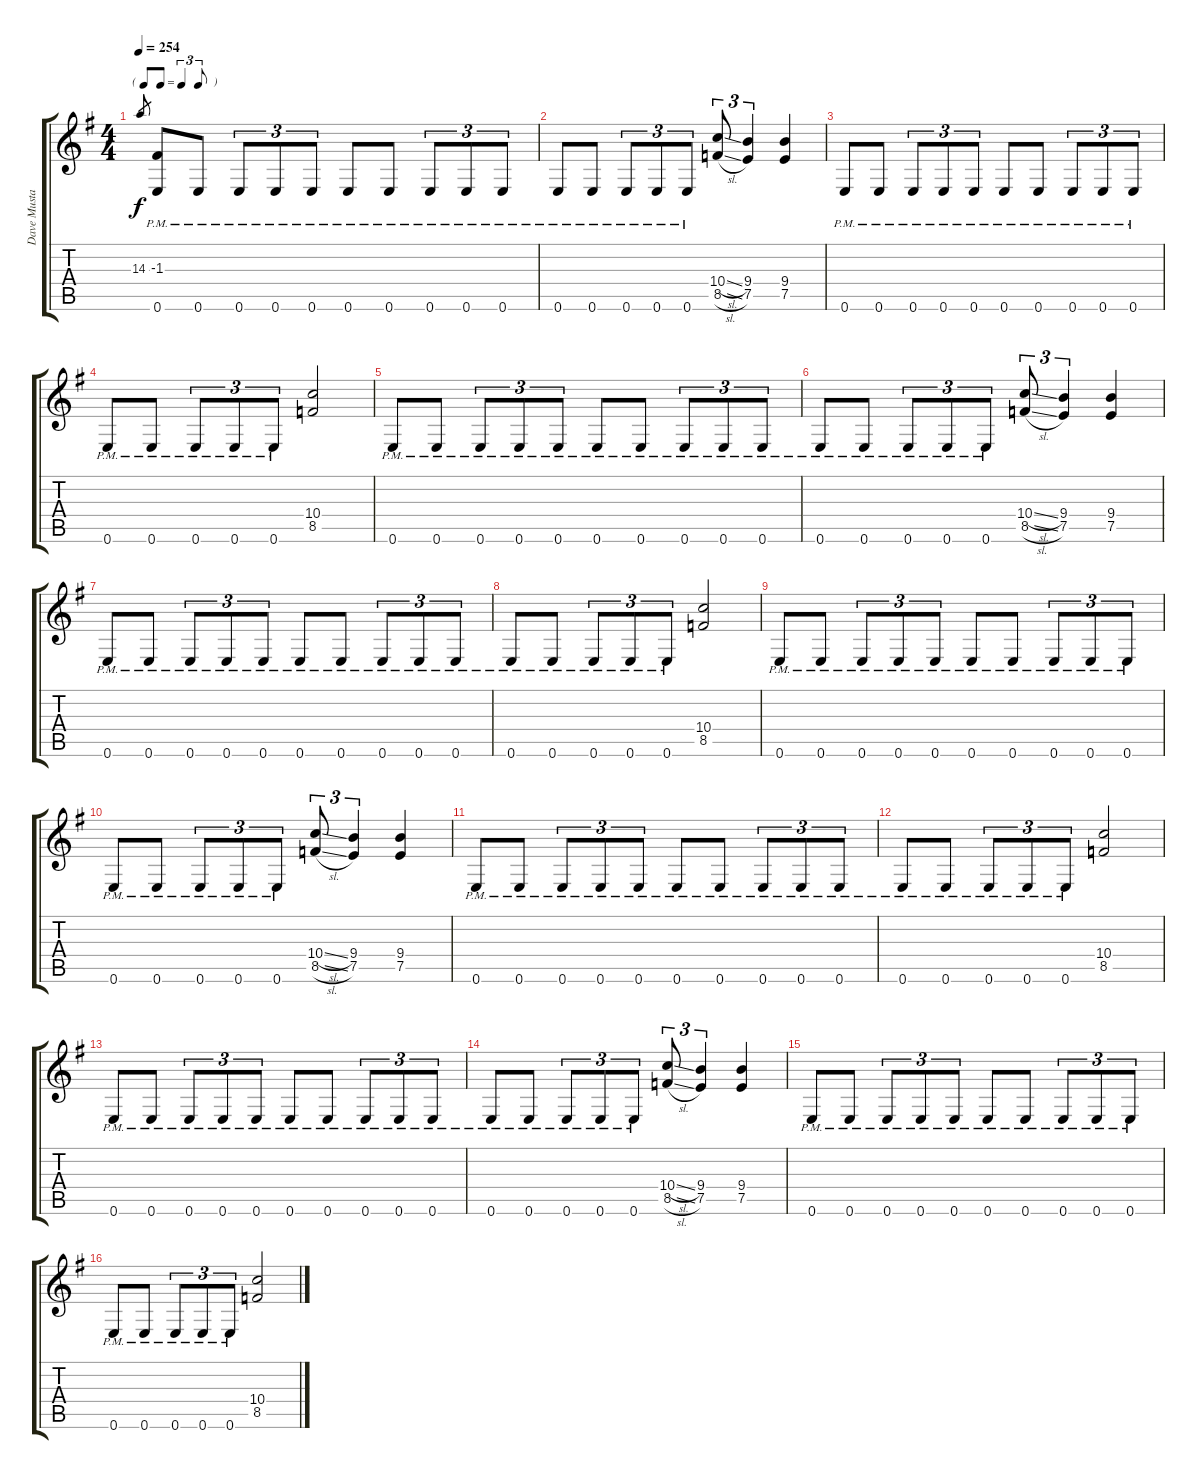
\track ("Dave Mustaine" "Dave Musta") {instrument distortionguitar}
\staff {score tabs}
\tuning (E4 B3 G3 D3 A2 E2) {hide}
\ts (4 4)
\tf triplet8th
\tempo 254
\clef g2
\ks g
14.3.8{gr dy f} (-1.3 0.6{pm}).8 0.6{pm}.8 0.6{pm}.8{tu (3 2)} 0.6{pm}.8{tu (3 2)} 0.6{pm}.8{tu (3 2)} 0.6{pm}.8 0.6{pm}.8 0.6{pm}.8{tu (3 2)} 0.6{pm}.8{tu (3 2)} 0.6{pm}.8{tu (3 2)} |
0.6{pm}.8 0.6{pm}.8 0.6{pm}.8{tu (3 2)} 0.6{pm}.8{tu (3 2)} 0.6{pm}.8{tu (3 2)} (10.4{sl} 8.5{sl}).8{tu (3 2)} (9.4 7.5).4{tu (3 2)} (9.4 7.5).4 |
0.6{pm}.8 0.6{pm}.8 0.6{pm}.8{tu (3 2)} 0.6{pm}.8{tu (3 2)} 0.6{pm}.8{tu (3 2)} 0.6{pm}.8 0.6{pm}.8 0.6{pm}.8{tu (3 2)} 0.6{pm}.8{tu (3 2)} 0.6{pm}.8{tu (3 2)} |
0.6{pm}.8 0.6{pm}.8 0.6{pm}.8{tu (3 2)} 0.6{pm}.8{tu (3 2)} 0.6{pm}.8{tu (3 2)} (10.4 8.5).2 |
0.6{pm}.8 0.6{pm}.8 0.6{pm}.8{tu (3 2)} 0.6{pm}.8{tu (3 2)} 0.6{pm}.8{tu (3 2)} 0.6{pm}.8 0.6{pm}.8 0.6{pm}.8{tu (3 2)} 0.6{pm}.8{tu (3 2)} 0.6{pm}.8{tu (3 2)} |
0.6{pm}.8 0.6{pm}.8 0.6{pm}.8{tu (3 2)} 0.6{pm}.8{tu (3 2)} 0.6{pm}.8{tu (3 2)} (10.4{sl} 8.5{sl}).8{tu (3 2)} (9.4 7.5).4{tu (3 2)} (9.4 7.5).4 |
0.6{pm}.8 0.6{pm}.8 0.6{pm}.8{tu (3 2)} 0.6{pm}.8{tu (3 2)} 0.6{pm}.8{tu (3 2)} 0.6{pm}.8 0.6{pm}.8 0.6{pm}.8{tu (3 2)} 0.6{pm}.8{tu (3 2)} 0.6{pm}.8{tu (3 2)} |
0.6{pm}.8 0.6{pm}.8 0.6{pm}.8{tu (3 2)} 0.6{pm}.8{tu (3 2)} 0.6{pm}.8{tu (3 2)} (10.4 8.5).2 |
0.6{pm}.8 0.6{pm}.8 0.6{pm}.8{tu (3 2)} 0.6{pm}.8{tu (3 2)} 0.6{pm}.8{tu (3 2)} 0.6{pm}.8 0.6{pm}.8 0.6{pm}.8{tu (3 2)} 0.6{pm}.8{tu (3 2)} 0.6{pm}.8{tu (3 2)} |
0.6{pm}.8 0.6{pm}.8 0.6{pm}.8{tu (3 2)} 0.6{pm}.8{tu (3 2)} 0.6{pm}.8{tu (3 2)} (10.4{sl} 8.5{sl}).8{tu (3 2)} (9.4 7.5).4{tu (3 2)} (9.4 7.5).4 |
0.6{pm}.8 0.6{pm}.8 0.6{pm}.8{tu (3 2)} 0.6{pm}.8{tu (3 2)} 0.6{pm}.8{tu (3 2)} 0.6{pm}.8 0.6{pm}.8 0.6{pm}.8{tu (3 2)} 0.6{pm}.8{tu (3 2)} 0.6{pm}.8{tu (3 2)} |
0.6{pm}.8 0.6{pm}.8 0.6{pm}.8{tu (3 2)} 0.6{pm}.8{tu (3 2)} 0.6{pm}.8{tu (3 2)} (10.4 8.5).2 |
0.6{pm}.8 0.6{pm}.8 0.6{pm}.8{tu (3 2)} 0.6{pm}.8{tu (3 2)} 0.6{pm}.8{tu (3 2)} 0.6{pm}.8 0.6{pm}.8 0.6{pm}.8{tu (3 2)} 0.6{pm}.8{tu (3 2)} 0.6{pm}.8{tu (3 2)} |
0.6{pm}.8 0.6{pm}.8 0.6{pm}.8{tu (3 2)} 0.6{pm}.8{tu (3 2)} 0.6{pm}.8{tu (3 2)} (10.4{sl} 8.5{sl}).8{tu (3 2)} (9.4 7.5).4{tu (3 2)} (9.4 7.5).4 |
0.6{pm}.8 0.6{pm}.8 0.6{pm}.8{tu (3 2)} 0.6{pm}.8{tu (3 2)} 0.6{pm}.8{tu (3 2)} 0.6{pm}.8 0.6{pm}.8 0.6{pm}.8{tu (3 2)} 0.6{pm}.8{tu (3 2)} 0.6{pm}.8{tu (3 2)} |
0.6{pm}.8 0.6{pm}.8 0.6{pm}.8{tu (3 2)} 0.6{pm}.8{tu (3 2)} 0.6{pm}.8{tu (3 2)} (10.4 8.5).2
